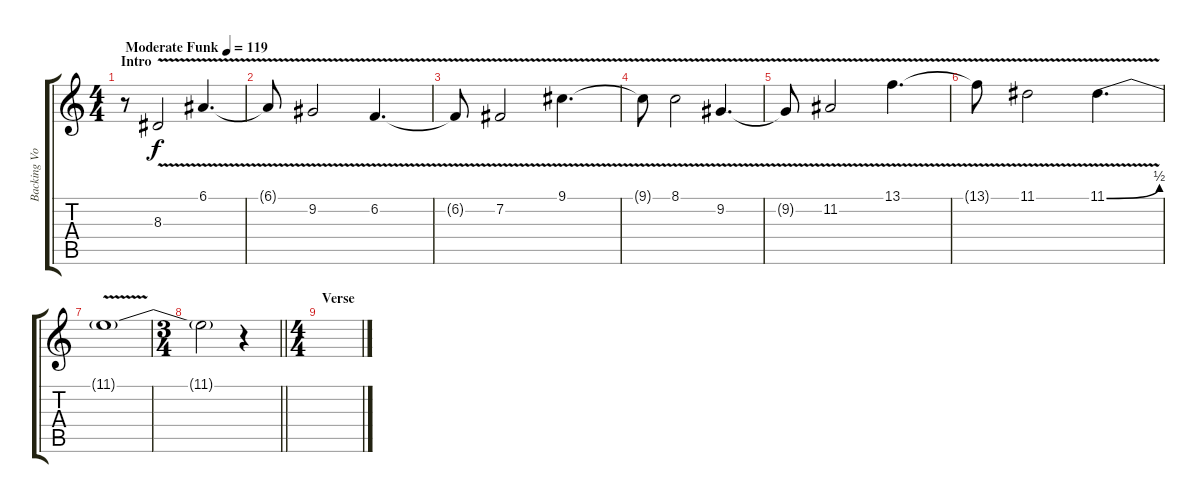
\track ("Backing Vocals" "Backing Vo") {instrument pad7halo}
\staff {score tabs}
\tuning (E4 B3 G3 D3 A2 E2) {hide}
\ts (4 4)
\section ("" "Intro")
\tempo (119 "Moderate Funk")
\clef g2
\ks c
r.8{dy f instrument pad7halo} 8.3{v}.2 6.1{v}.4{d} |
6.1{t}.8 9.2{v}.2 6.2{v}.4{d} |
6.2{t}.8 7.2{v}.2 9.1{v}.4{d} |
9.1{t}.8 8.1{v}.2 9.2{v}.4{d} |
9.2{t}.8 11.2{v}.2 13.1{v}.4{d} |
13.1{t}.8 11.1{v}.2 11.1{be (bend 0 0 60 2) v}.4{d} |
11.1{t}.1 |
\ts (3 4)
\barLineRight lightlight
11.1{t}.2 r.4 |
\ts (4 4)
\section ("" "Verse")
